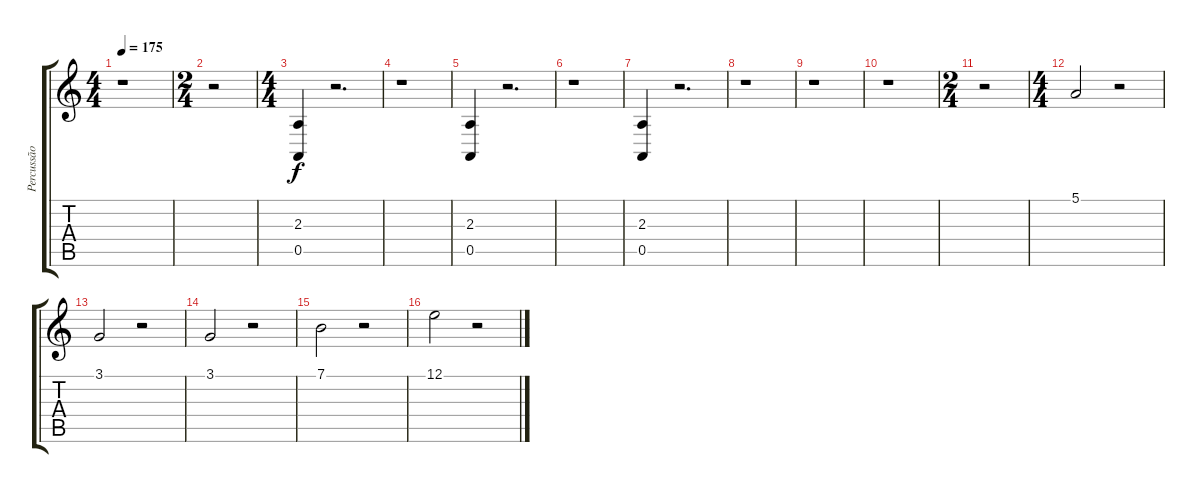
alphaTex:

\track ("Percussão" "Percussão") {instrument tubularbells}
\staff {score tabs}
\tuning (E4 B3 G3 D3 A2 E2) {hide}
\ts (4 4)
\tempo 175
\clef g2
\ks c
r.1{dy f} |
\ts (2 4)
r.2 |
\ts (4 4)
(2.3 0.5).4{instrument orchestrahit} r.2{d} |
r.1 |
(2.3 0.5).4{instrument orchestrahit} r.2{d} |
r.1 |
(2.3 0.5).4{instrument orchestrahit} r.2{d} |
r.1 |
r.1 |
r.1 |
\ts (2 4)
r.2 |
\ts (4 4)
5.1.2{instrument tubularbells} r.2 |
3.1.2{instrument tubularbells} r.2 |
3.1.2{instrument tubularbells} r.2 |
7.1.2{instrument tubularbells} r.2 |
12.1.2{instrument tubularbells} r.2
